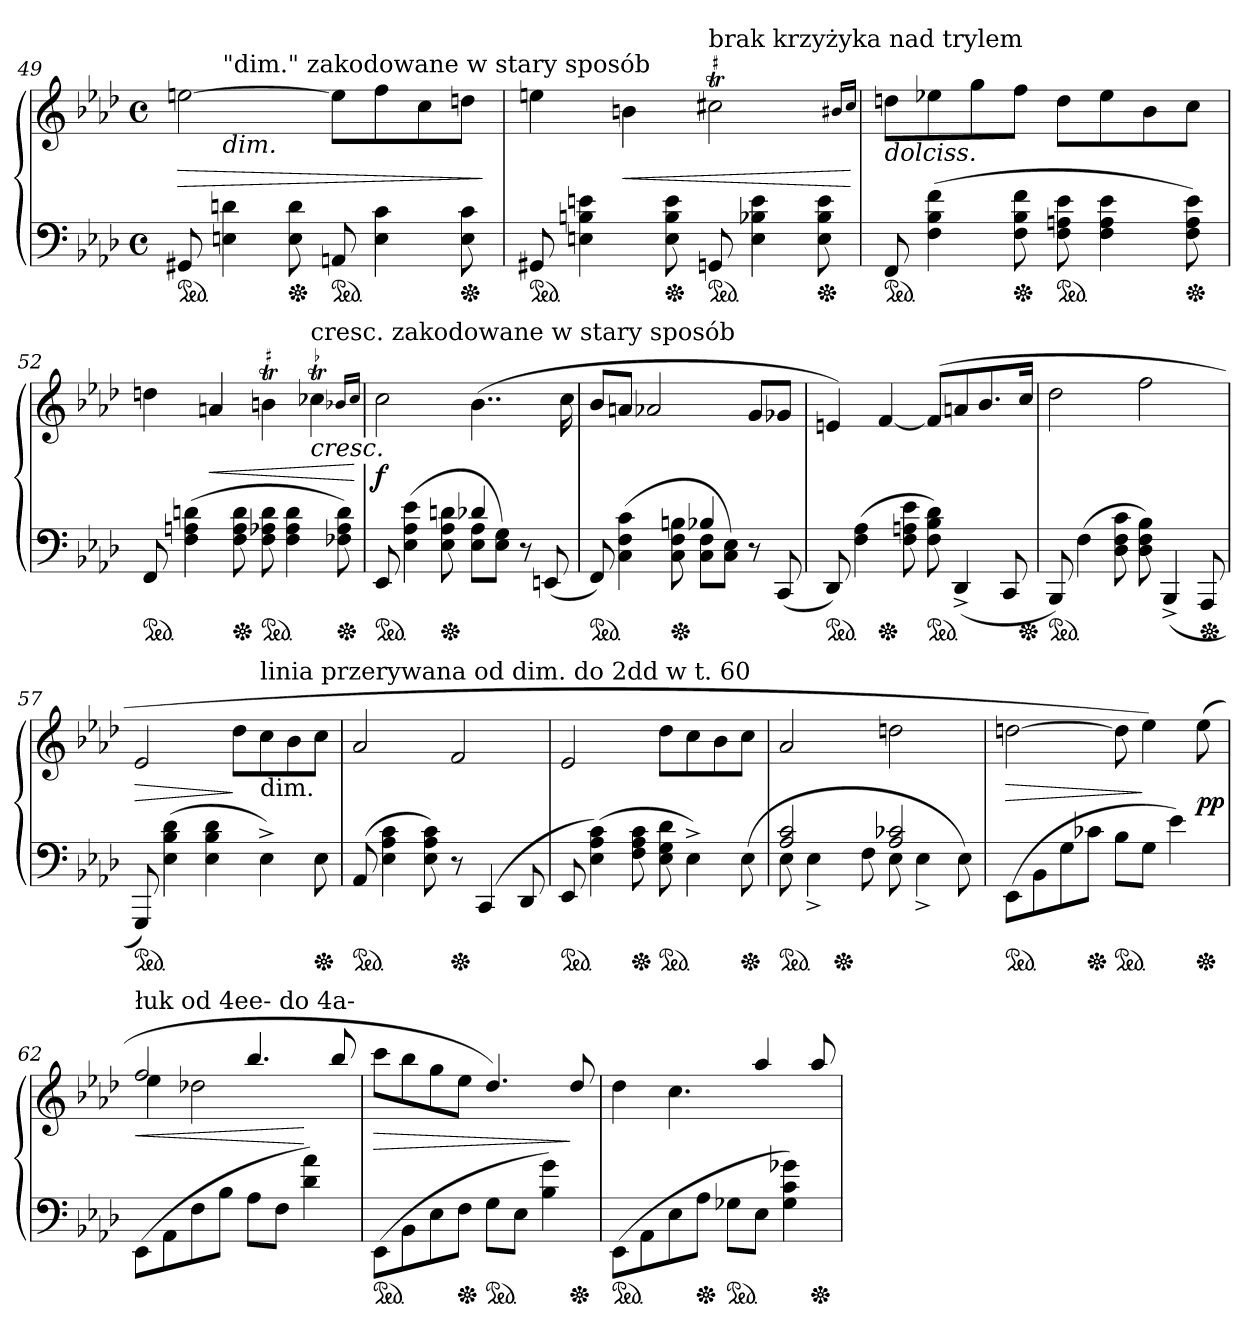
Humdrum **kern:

**kern	**kern	**dynam
*part1	*part1	*part1
*staff2	*staff1	*staff1/2
*clefF4	*clefG2	*
*k[b-e-a-d-]	*k[b-e-a-d-]	*
*M4/4	*M4/4	*
*met(c)	*met(c)	*
=49	=49	=49
*	*^	*
*ped	*	*	*
8GG#X	[2een	8ryy	>
!	!	!LO:TX:a:t="dim." zakodowane w stary sposób	!
!	!	!LO:TX:b:i:t=dim.	!
4En 4dn	.	2..ryy	.
*Xped	*	*	*
8E 8d	.	.	.
*ped	*	*	*
8AAn	8eeL]	.	.
4E 4c	8ff	.	.
.	8cc	.	.
*Xped	*	*	*
8E 8c	8ddnJ	.	.
.	.	.	]
*	*v	*v	*
=50	=50	=50
*ped	*	*
8GG#X	4een	.
4En 4Bn 4en	.	.
.	4bn	<
*Xped	*	*
8E 8B 8e	.	.
!	!LO:TX:a:t=brak krzyżyka nad trylem	!
!	!LO:TR:acc=#	!
*ped	*	*
8GGn	2cc#XT	.
4E 4B-X 4e	.	.
*Xped	*	*
8E 8B- 8e	.	.
.	16qb#X/LL	.
.	16qcc#/JJ	.
.	.	[
=51	=51	=51
!	!LO:TX:b:i:t=dolciss.	!
*ped	*	*
8FF	8ddnTTTL	.
(>4F 4B- 4f	8ee-	.
.	8gg	.
*Xped	*	*
8F 8B- 8f	8ffJ	.
*ped	*	*
8F 8An 8e-	8ddL	.
4F 4A 4e-	8ee-	.
.	8b-	.
*Xped	*	*
8F 8A 8e-)	8ccJ	.
=52	=52	=52
*ped	*	*
8FF	4ddn	.
(>4F 4An 4dn	.	.
.	4an	<
*Xped	*	*
8F 8A 8d	.	.
!	!LO:TR:acc=#	!
*ped	*	*
8F 8A-X 8d	4bnT	.
4F 4A- 4d	.	.
!	!LO:TX:a:t=cresc. zakodowane w stary sposób	!
!	!LO:TX:b:i:t=cresc.	!
!	!LO:TR:acc=-	!
.	4cc-XT	.
*Xped	*	*
8F-X 8A- 8d)	.	.
.	16qb-X/LL	.
.	16qcc-/JJ	.
.	.	[
=53	=53	=53
*^	*	*
*ped	*	*	*
2ryy	8EE-/	2cc	f
.	(>4E- 4A- 4e-	.	.
*Xped	*	*	*
.	8E- 8A- 8dn	.	.
4d-X	8E- 8A-L	(>4..b-	.
.	8E- 8GJ)	.	.
4ryy	8r	.	.
.	(<8EEn	.	.
.	.	16cc	.
=54	=54	=54	=54
*ped	*	*	*
2ryy	8FF/)	8b-L	.
.	(>4C 4F 4c	8anJ	.
.	.	2a-X	.
*Xped	*	*	*
.	8C 8F 8Bn	.	.
4B-X	8C 8FL	.	.
.	8C 8E-J)	.	.
4ryy	8r	8gL	.
.	(<8CC	8g-XJ	.
*v	*v	*	*
=55	=55	=55
*ped	*	*
8DD-)	4en)	.
(>4F 4A-	.	.
*Xped	*	*
.	[4f	.
8F 8An 8e-	.	.
*ped	*	*
8F 8B- 8d-)	(>8fL]	.
(<4DD-^>	8an	.
.	8.b-	.
8CC	.	.
*Xped	*	*
.	16ccJk	.
=56	=56	=56
*ped	*	*
8BBB-)	2dd-	.
(>4F	.	.
8D- 8F 8c	.	.
8D- 8F 8B-)	2ff	.
(<4BBB-^>	.	.
*Xped	*	*
8AAA-	.	.
=57	=57	=57
*ped	*	*
8GGG)	2e-	>
(>4E- 4B- 4d-	.	.
4E- 4B- 4d-	.	.
.	8dd-L	]
!	!LO:TX:c:t=dim.	!
!	!LO:TX:a:t=linia przerywana od dim. do 2dd w t. 60	!
4E-^>)	8cc	.
.	8b-	.
*Xped	*	*
8E-	8ccJ	.
=58	=58	=58
*ped	*	*
(>8AA-	2a-	.
4E- 4A- 4c	.	.
8E- 8A- 8c)	.	.
*Xped	*	*
8r	2f	.
(<4CC	.	.
8DD-	.	.
=59	=59	=59
*ped	*	*
8EE-	2e-	.
(4E- 4A- 4c)	.	.
*Xped	*	*
8F 8A- 8c	.	.
*ped	*	*
8E- 8G 8d-	8dd-L	.
4E-^>)	8cc	.
.	8b-	.
*Xped	*	*
(>8E-	8ccJ	.
=60	=60	=60
*^	*	*
!	!	!LO:TX:c:t=cresc.	!
*ped	*	*	*
*	*	*^	*
2A- 2c	8E-	2a-	4ryy	.
.	4E-^>	.	.	.
*Xped	*	*	*	*
.	.	.	2.ryy	.
.	8F	.	.	.
2A- 2c-X	8E-	2ddn	.	.
.	4E-^>	.	.	.
.	8E-)	.	.	.
=61	=61	=61	=61	=61
!LO:TX:b:t=graficzne oznacz. crescendo od 8EE do 4e pod dolną pięciolinią	!	!	!	!
*v	*v	*	*	*
*	*v	*v	*
*ped	*	*
(>8EE-L	[2ddn	>
8BB-	.	.
8G	.	.
*Xped	*	*
8c-XJ	.	.
*ped	*	*
8B-L	8dd]	.
8GJ	4ee-)	]
4e-)	.	.
*Xped	*	*
.	(>8ee-	pp
=62	=62	=62
*	*^	*
!	!LO:TX:a:t=łuk od 4ee- do 4a-	!	!
!	!	!	!LO:HP:b
(>8EE-\L	2ff	4ee-	<
8AA-	.	.	.
8F	.	2dd-X	.
8B-J	.	.	.
8A-L	4.bb-	.	.
8FJ	.	.	.
4d-\ 4a-\)	.	4ryy	[
.	8bb-/	.	.
*	*v	*v	*
=63	=63	=63
!LO:TX:b:t=graficzne oznacz. cresc. od 8EE- do 4g 4B- pod dolną pięciolinią	!	!
*ped	*	*
(>8EE-\L	8cccL	>
8BB-	8bb-	.
8E-	8gg	.
*Xped	*	*
8FJ	8ee-J	.
*ped	*	*
8GL	4.dd-/)	.
8E-J	.	.
4B-\ 4g\)	.	.
*Xped	*	*
.	8dd-/	]
=64	=64	=64
*ped	*	*
(>8EE-\L	4dd-	.
8AA-	.	.
8E-	4.cc	.
*Xped	*	*
8A-J	.	.
*ped	*	*
8G-XL	.	.
8E-J	4aa-/	.
4G- 4c 4g-X)	.	.
*Xped	*	*
.	8aa-/	.
=	=	=
*-	*-	*-
